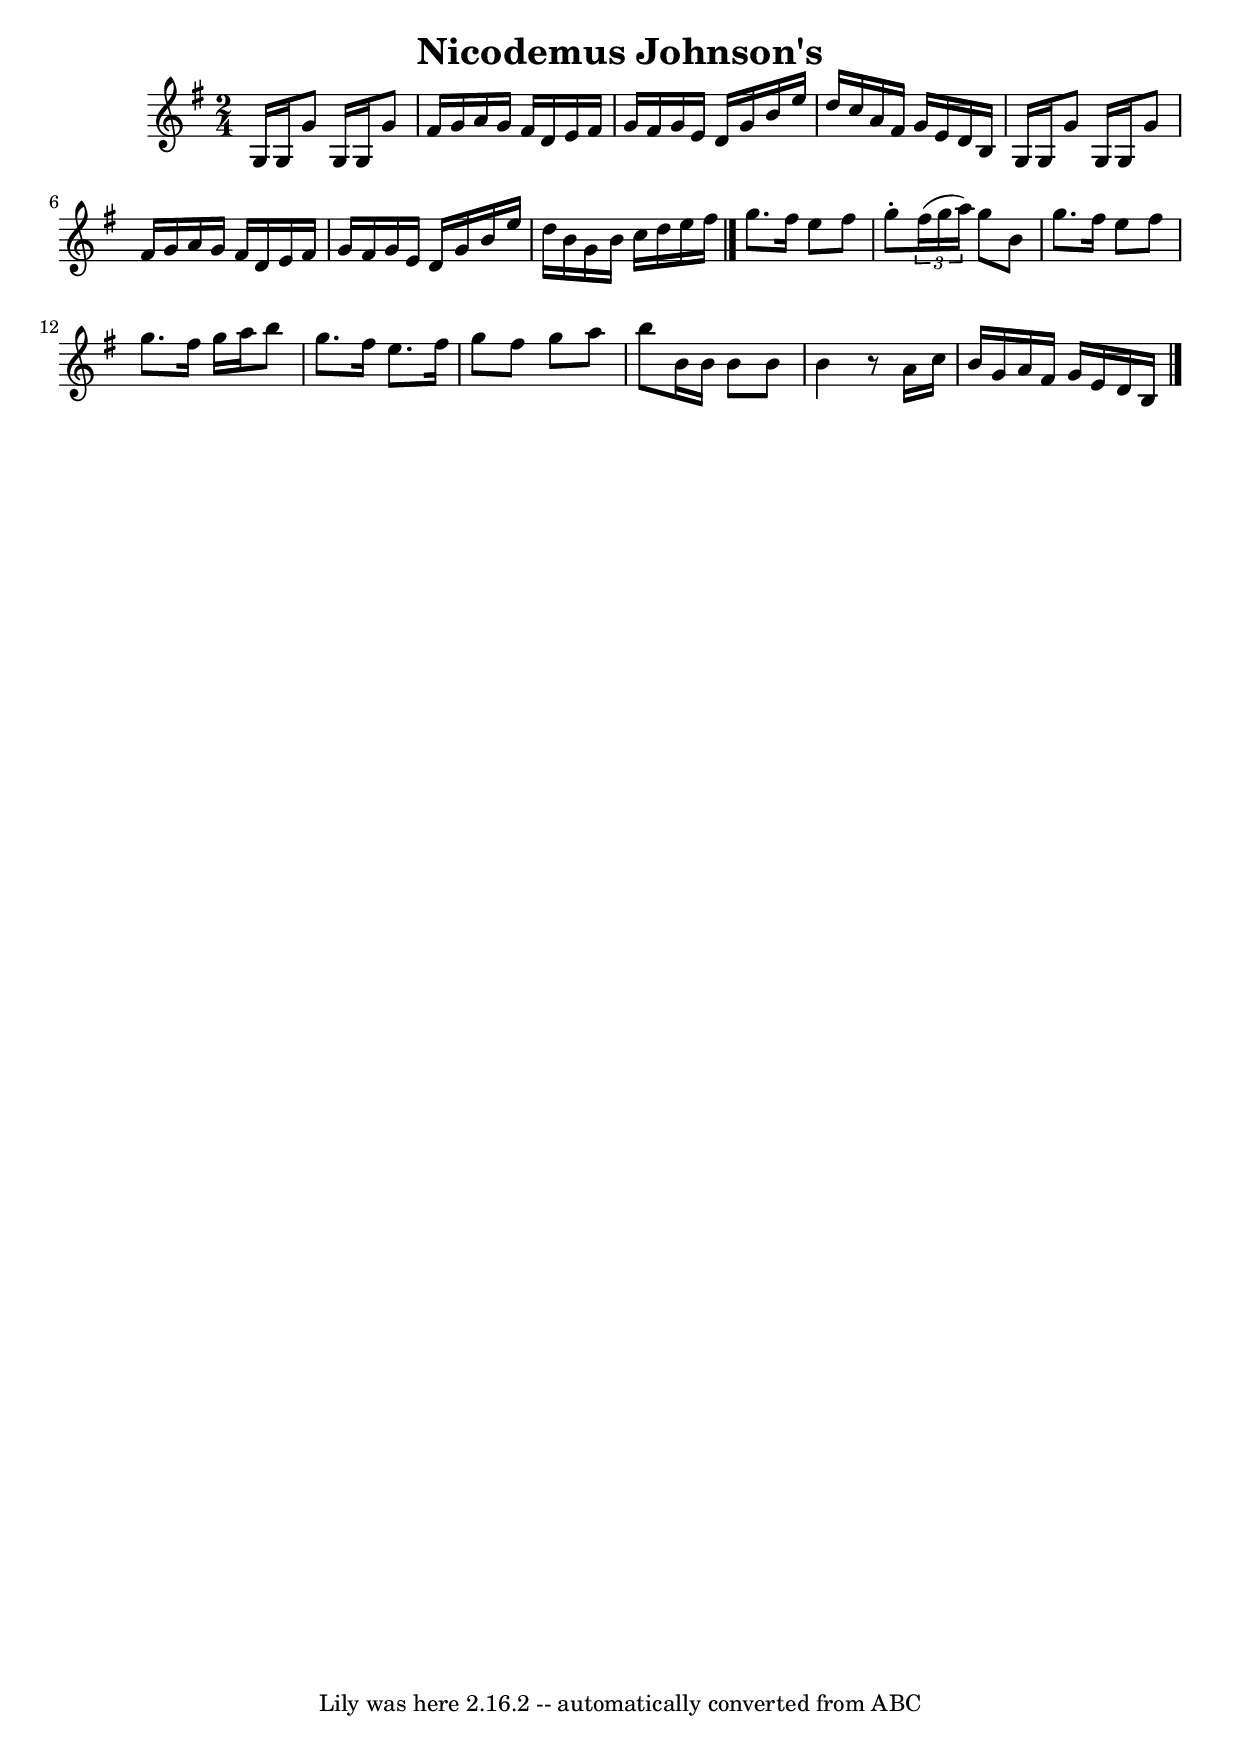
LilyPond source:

\version "2.16.2"
\include "Mammoth.ily"
\header {
  %% book = "Ryan's Mammoth Collection"
  crossRefNumber = "1"
  footnotes = "\\\\270"
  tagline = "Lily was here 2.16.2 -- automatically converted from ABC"
  title = "Nicodemus Johnson's"

}
voicedefault =  {


  \time 2/4 
  \key g \major
  g16 g16 g'8 g16 g16 g'8    |
  
  fis'16 g'16 a'16 g'16 fis'16 d'16 e'16 fis'16    |
  
  g'16 fis'16 g'16 e'16 d'16 g'16 b'16 e''16    |
  
  d''16 c''16 a'16 fis'16 g'16 e'16 d'16 b16    |
  
  g16 g16 g'8 g16 g16 g'8    |
  fis'16 g'16 a'16    
  g'16 fis'16 d'16 e'16 fis'16    |
  g'16 fis'16 g'16   
  e'16 d'16 g'16 b'16 e''16    |
  d''16 b'16 g'16    
  b'16 c''16 d''16 e''16 fis''16    \bar "|." g''8. fis''16    
  e''8 fis''8    |
  g''8-.   \times 2/3 { fis''16 (g''16    
			 a''16) 
		       } g''8 b'8    |
  g''8. fis''16 e''8 fis''8    
  |
  g''8. fis''16 g''16 a''16 b''8    |
  g''8.    
  fis''16 e''8. fis''16    |
  g''8 fis''8 g''8 a''8    
  |
  b''8 b'16 b'16 b'8 b'8    |
  b'4    r8 a'16    
  c''16    |
  b'16 g'16 a'16 fis'16 g'16 e'16 d'16    
  b16  \bar "|."   

}

\score{
  <<

    \context Staff="default"
    {
      \voicedefault 
      
    }

  >>
  \layout {
    
  }
  \midi {
  }

}
